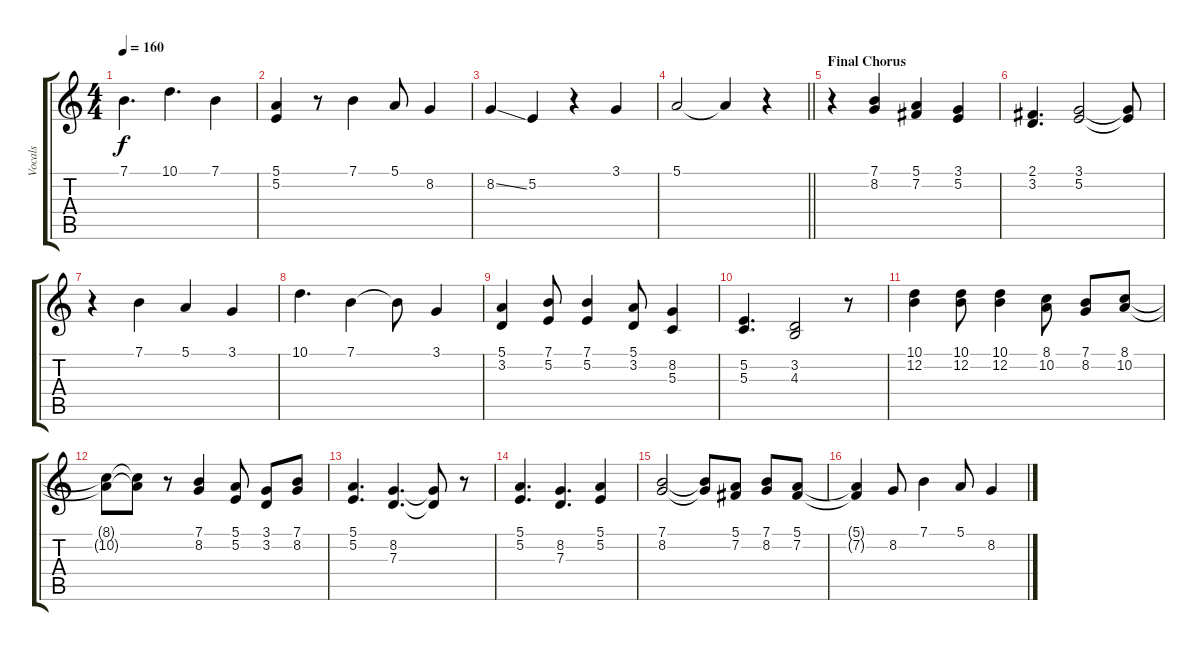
\track ("Vocals" "Vocals") {instrument flute}
\staff {score tabs}
\tuning (E4 B3 G3 D3 A2 E2) {hide}
\ts (4 4)
\tempo 160
\clef g2
\ks c
7.1.4{d dy f} 10.1.4{d} 7.1.4 |
(5.1 5.2{t}).4 r.8 7.1.4 5.1.8 8.2.4 |
8.2{ss}.4 5.2.4 r.4 3.1.4 |
\barLineRight lightlight
5.1.2 5.1{t}.4 r.4 |
\section ("" "Final Chorus")
r.4 (7.1 8.2).4 (5.1 7.2).4 (3.1 5.2).4 |
(2.1 3.2).4{d} (3.1 5.2).2 (3.1{t} 5.2{t}).8 |
r.4 7.1.4 5.1.4 3.1.4 |
10.1.4{d} 7.1.4 7.1{t}.8 3.1.4 |
(5.1 3.2).4 (7.1 5.2).8 (7.1 5.2).4 (5.1 3.2).8 (8.2 5.3).4 |
(5.2 5.3).4{d} (3.2 4.3).2 r.8 |
(10.1 12.2).4 (10.1 12.2).8 (10.1 12.2).4 (8.1 10.2).8 (7.1 8.2).8 (8.1 10.2).8 |
(8.1{t} 10.2{t}).8 (8.1{t} 10.2{t}).8 r.8 (7.1 8.2).4 (5.1 5.2).8 (3.1 3.2).8 (7.1 8.2).8 |
(5.1 5.2).4{d} (8.2 7.3).4{d} (8.2{t} 7.3{t}).8 r.8 |
(5.1 5.2).4{d} (8.2 7.3).4{d} (5.1 5.2).4 |
(7.1 8.2).2 (7.1{t} 8.2{t}).8 (5.1 7.2).8 (7.1 8.2).8 (5.1 7.2).8 |
(5.1{t} 7.2{t}).4 8.2.8 7.1.4 5.1.8 8.2.4
